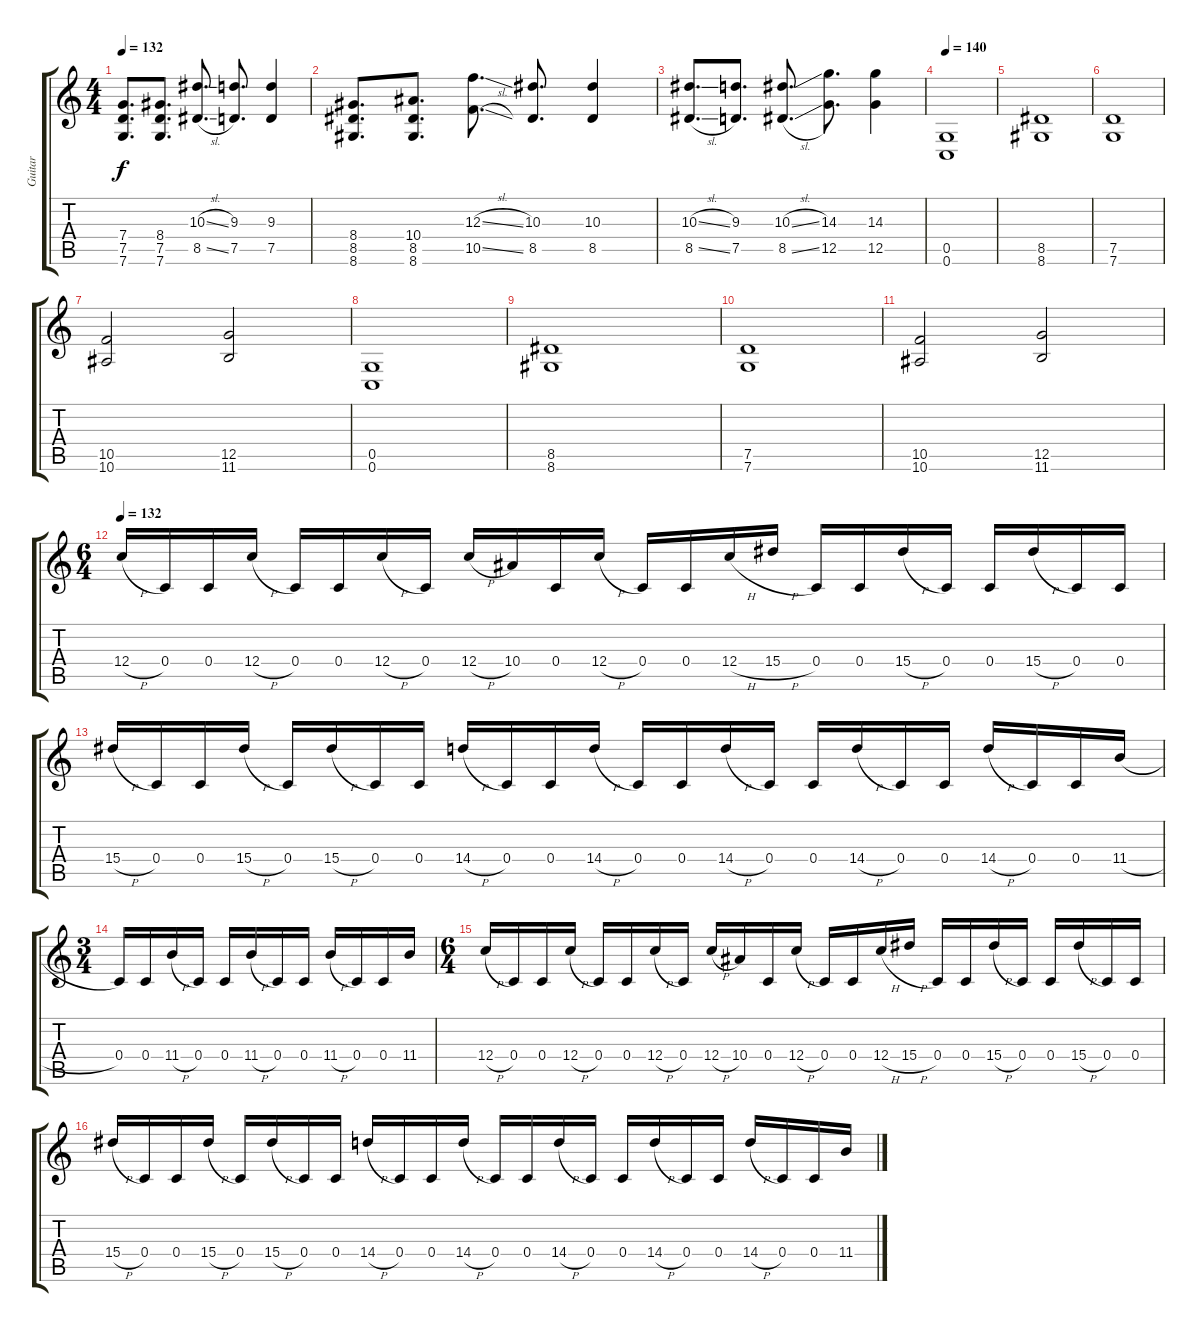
\track ("Guitar" "Guitar") {instrument distortionguitar}
\staff {score tabs}
\tuning (D4 A3 F3 C3 G2 C2) {hide}
\ts (4 4)
\tempo 132
\clef g2
\ks c
(7.4 7.5 7.6).8{d dy f instrument distortionguitar} (8.4 7.5 7.6).8{d} (10.3{sl} 8.5{sl}).8{d} (9.3 7.5).8{d} (9.3 7.5).4 |
(8.4 8.5 8.6).8{d instrument distortionguitar} (10.4 8.5 8.6).8{d} (12.3{sl} 10.5{sl}).8{d} (10.3 8.5).8{d} (10.3 8.5).4 |
(10.3{sl} 8.5{sl}).8{d} (9.3 7.5).8{d} (10.3{sl} 8.5{sl}).8{d} (14.3 12.5).8{d} (14.3 12.5).4 |
\tempo 140
(0.5 0.6).1{volume 13} |
(8.5 8.6).1 |
(7.5 7.6).1 |
(10.5 10.6).2 (12.5 11.6).2 |
(0.5 0.6).1 |
(8.5 8.6).1 |
(7.5 7.6).1 |
(10.5 10.6).2 (12.5 11.6).2 |
\ts (6 4)
\tempo 132
12.4{h}.16{volume 16} 0.4.16 0.4.16 12.4{h}.16 0.4.16 0.4.16 12.4{h}.16 0.4.16 12.4{h}.16 10.4.16 0.4.16 12.4{h}.16 0.4.16 0.4.16 12.4{h}.16 15.4{h}.16 0.4.16 0.4.16 15.4{h}.16 0.4.16 0.4.16 15.4{h}.16 0.4.16 0.4.16 |
15.4{h}.16 0.4.16 0.4.16 15.4{h}.16 0.4.16 15.4{h}.16 0.4.16 0.4.16 14.4{h}.16 0.4.16 0.4.16 14.4{h}.16 0.4.16 0.4.16 14.4{h}.16 0.4.16 0.4.16 14.4{h}.16 0.4.16 0.4.16 14.4{h}.16 0.4.16 0.4.16 11.4{h}.16 |
\ts (3 4)
0.4.16{volume 16} 0.4.16 11.4{h}.16 0.4.16 0.4.16 11.4{h}.16 0.4.16 0.4.16 11.4{h}.16 0.4.16 0.4.16 11.4.16 |
\ts (6 4)
12.4{h}.16{volume 16} 0.4.16 0.4.16 12.4{h}.16 0.4.16 0.4.16 12.4{h}.16 0.4.16 12.4{h}.16 10.4.16 0.4.16 12.4{h}.16 0.4.16 0.4.16 12.4{h}.16 15.4{h}.16 0.4.16 0.4.16 15.4{h}.16 0.4.16 0.4.16 15.4{h}.16 0.4.16 0.4.16 |
15.4{h}.16 0.4.16 0.4.16 15.4{h}.16 0.4.16 15.4{h}.16 0.4.16 0.4.16 14.4{h}.16 0.4.16 0.4.16 14.4{h}.16 0.4.16 0.4.16 14.4{h}.16 0.4.16 0.4.16 14.4{h}.16 0.4.16 0.4.16 14.4{h}.16 0.4.16 0.4.16 11.4{h}.16
